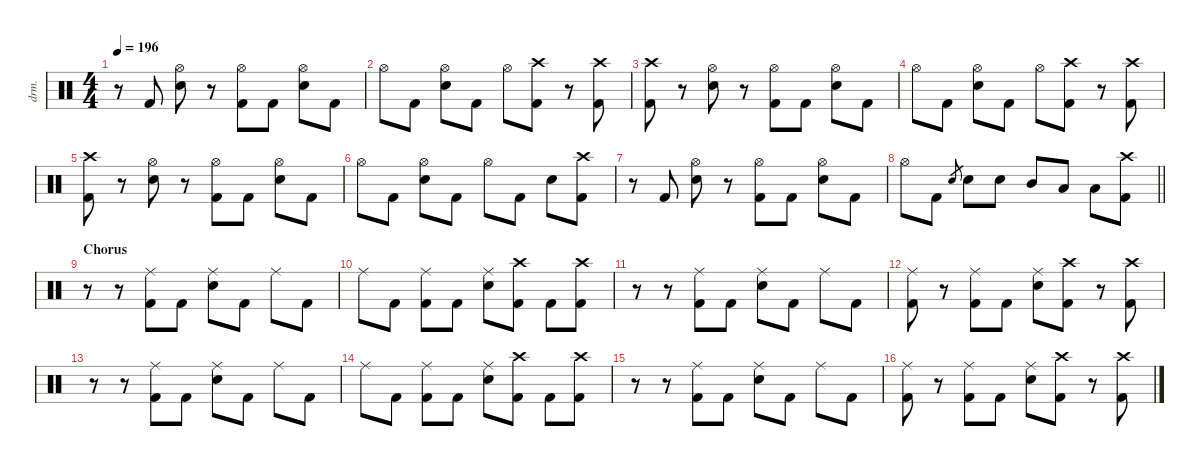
\defaultSystemsLayout 4
\hideDynamics
\bracketExtendMode nobrackets
\track ("Menza" "drm.") {instrument percussion}
\staff {score}
\articulation defaults
\ts (4 4)
\tempo 196
\clef neutral
\ks c
r.8{dy fff} "Kick (hit) 2".8 ("Hi-Hat (open)" "Snare (hit) 2").8{dy f} r.8 ("Hi-Hat (open)" "Kick (hit) 2").8 "Kick (hit) 2".8{dy fff} ("Hi-Hat (open)" "Snare (hit) 2").8{dy f} "Kick (hit) 2".8{dy fff} |
"Hi-Hat (open)".8{dy f} "Kick (hit) 2".8{dy fff} ("Hi-Hat (open)" "Snare (hit) 2").8{dy f} "Kick (hit) 2".8{dy fff} "Hi-Hat (open)".8{dy f} ("Crash high (hit)" "Kick (hit) 2").8{dy fff} r.8 ("Crash high (hit)" "Kick (hit) 2").8{dy f} |
("Crash high (hit)" "Kick (hit) 2").8{dy ff} r.8 ("Hi-Hat (open)" "Snare (hit) 2").8{dy f} r.8 ("Hi-Hat (open)" "Kick (hit) 2").8 "Kick (hit) 2".8{dy fff} ("Hi-Hat (open)" "Snare (hit) 2").8{dy f} "Kick (hit) 2".8{dy fff} |
"Hi-Hat (open)".8{dy f} "Kick (hit) 2".8{dy fff} ("Hi-Hat (open)" "Snare (hit) 2").8{dy f} "Kick (hit) 2".8{dy fff} "Hi-Hat (open)".8{dy f} ("Crash high (hit)" "Kick (hit) 2").8{dy fff} r.8 ("Crash high (hit)" "Kick (hit) 2").8{dy f} |
("Crash high (hit)" "Kick (hit) 2").8{dy fff} r.8 ("Hi-Hat (open)" "Snare (hit) 2").8{dy f} r.8 ("Hi-Hat (open)" "Kick (hit) 2").8 "Kick (hit) 2".8{dy fff} ("Hi-Hat (open)" "Snare (hit) 2").8{dy f} "Kick (hit) 2".8{dy fff} |
"Hi-Hat (open)".8{dy f} "Kick (hit) 2".8{dy fff} ("Hi-Hat (open)" "Snare (hit) 2").8{dy f} "Kick (hit) 2".8{dy fff} "Hi-Hat (open)".8{dy f} "Kick (hit) 2".8{dy fff} "Snare (hit) 2".8 ("Crash high (hit)" "Kick (hit) 2").8 |
r.8 "Kick (hit) 2".8 ("Hi-Hat (open)" "Snare (hit) 2").8{dy f} r.8 ("Hi-Hat (open)" "Kick (hit) 2").8 "Kick (hit) 2".8{dy fff} ("Hi-Hat (open)" "Snare (hit) 2").8{dy f} "Kick (hit) 2".8{dy fff} |
\barLineRight lightlight "Hi-Hat (open)".8{dy f} "Kick (hit) 2".8{dy fff} "Snare (hit) 2".8{gr dy ff} "Snare (hit) 2".8{dy fff} "Snare (hit) 2".8 "Mid Tom (hit)".8{dy ff} "Low Tom (hit)".8 "Low Floor Tom (hit)".8
("Crash high (hit)" "Kick (hit) 2").8 |
\section ("" "Chorus")
r.8 r.8 ("Ride (middle)" "Kick (hit) 2").8 "Kick (hit) 2".8{dy fff} ("Ride (middle)" "Snare (hit) 2").8{dy ff} "Kick (hit) 2".8{dy fff} "Ride (middle)".8{dy ff} "Kick (hit) 2".8{dy fff} |
"Ride (middle)".8{dy ff} "Kick (hit) 2".8{dy fff} ("Ride (middle)" "Kick (hit) 2").8{dy ff} "Kick (hit) 2".8{dy fff} ("Ride (middle)" "Snare (hit) 2").8{dy ff} ("Crash high (hit)" "Kick (hit) 2").8 "Kick (hit) 2".8{dy fff} ("Crash high (hit)" "Kick (hit) 2").8{dy ff} |
r.8 r.8 ("Ride (middle)" "Kick (hit) 2").8 "Kick (hit) 2".8{dy fff} ("Ride (middle)" "Snare (hit) 2").8{dy ff} "Kick (hit) 2".8{dy fff} "Ride (middle)".8{dy ff} "Kick (hit) 2".8{dy fff} |
("Ride (middle)" "Kick (hit) 2").8{dy ff} r.8 ("Ride (middle)" "Kick (hit) 2").8 "Kick (hit) 2".8{dy fff} ("Ride (middle)" "Snare (hit) 2").8{dy ff} ("Crash high (hit)" "Kick (hit) 2").8{dy fff} r.8 ("Crash high (hit)" "Kick (hit) 2").8 |
r.8 r.8 ("Ride (middle)" "Kick (hit) 2").8{dy ff} "Kick (hit) 2".8{dy fff} ("Ride (middle)" "Snare (hit) 2").8{dy ff} "Kick (hit) 2".8{dy fff} "Ride (middle)".8{dy ff} "Kick (hit) 2".8{dy fff} |
"Ride (middle)".8{dy ff} "Kick (hit) 2".8{dy fff} ("Ride (middle)" "Kick (hit) 2").8{dy ff} "Kick (hit) 2".8{dy fff} ("Ride (middle)" "Snare (hit) 2").8{dy ff} ("Crash high (hit)" "Kick (hit) 2").8 "Kick (hit) 2".8{dy fff} ("Crash high (hit)" "Kick (hit) 2").8{dy ff} |
r.8 r.8 ("Ride (middle)" "Kick (hit) 2").8 "Kick (hit) 2".8{dy fff} ("Ride (middle)" "Snare (hit) 2").8{dy ff} "Kick (hit) 2".8{dy fff} "Ride (middle)".8{dy ff} "Kick (hit) 2".8{dy fff} |
("Ride (middle)" "Kick (hit) 2").8{dy ff} r.8 ("Ride (middle)" "Kick (hit) 2").8 "Kick (hit) 2".8{dy fff} ("Ride (middle)" "Snare (hit) 2").8{dy ff} ("Crash high (hit)" "Kick (hit) 2").8{dy fff} r.8 ("Crash high (hit)" "Kick (hit) 2").8
